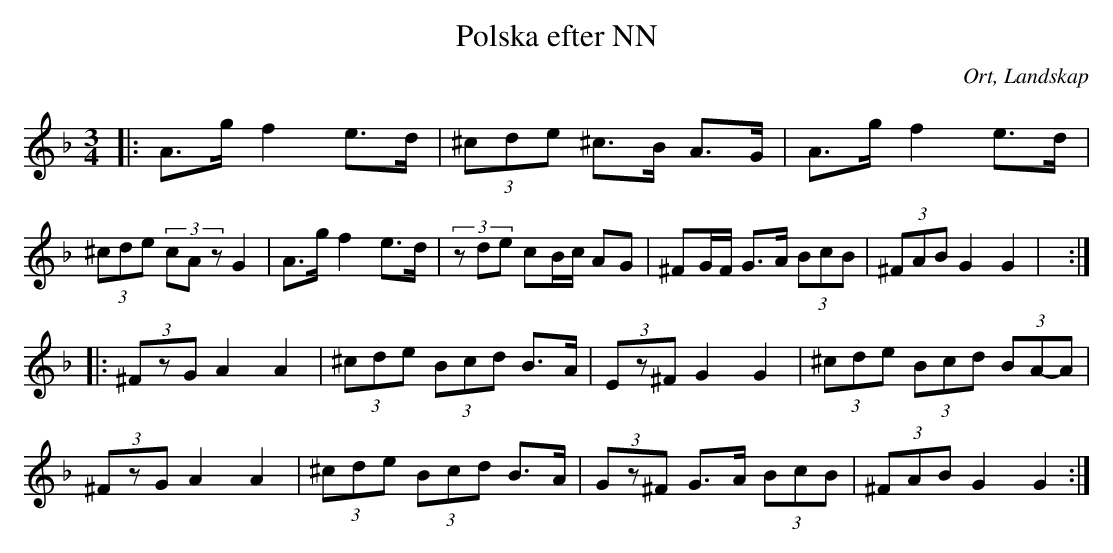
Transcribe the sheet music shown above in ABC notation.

X:1
T:Polska efter NN
O:Ort, Landskap
M:3/4
L:1/8
K:Dm
|: A>g f2 e>d|(3^cde ^c>B A>G|A>g f2 e>d|(3^cde (3cAz G2|A>g f2 e>d|(3zde cB/c/ AG|^FG/F/ G>A (3BcB|(3^FAB G2 G2|  :|
|:(3^FzG A2 A2|(3^cde (3Bcd B>A|(3Ez^F G2 G2|(3^cde (3Bcd (3BA-A|
(3^FzG A2 A2|(3^cde (3Bcd B>A| (3Gz^F G>A (3BcB|(3^FAB G2 G2:|
